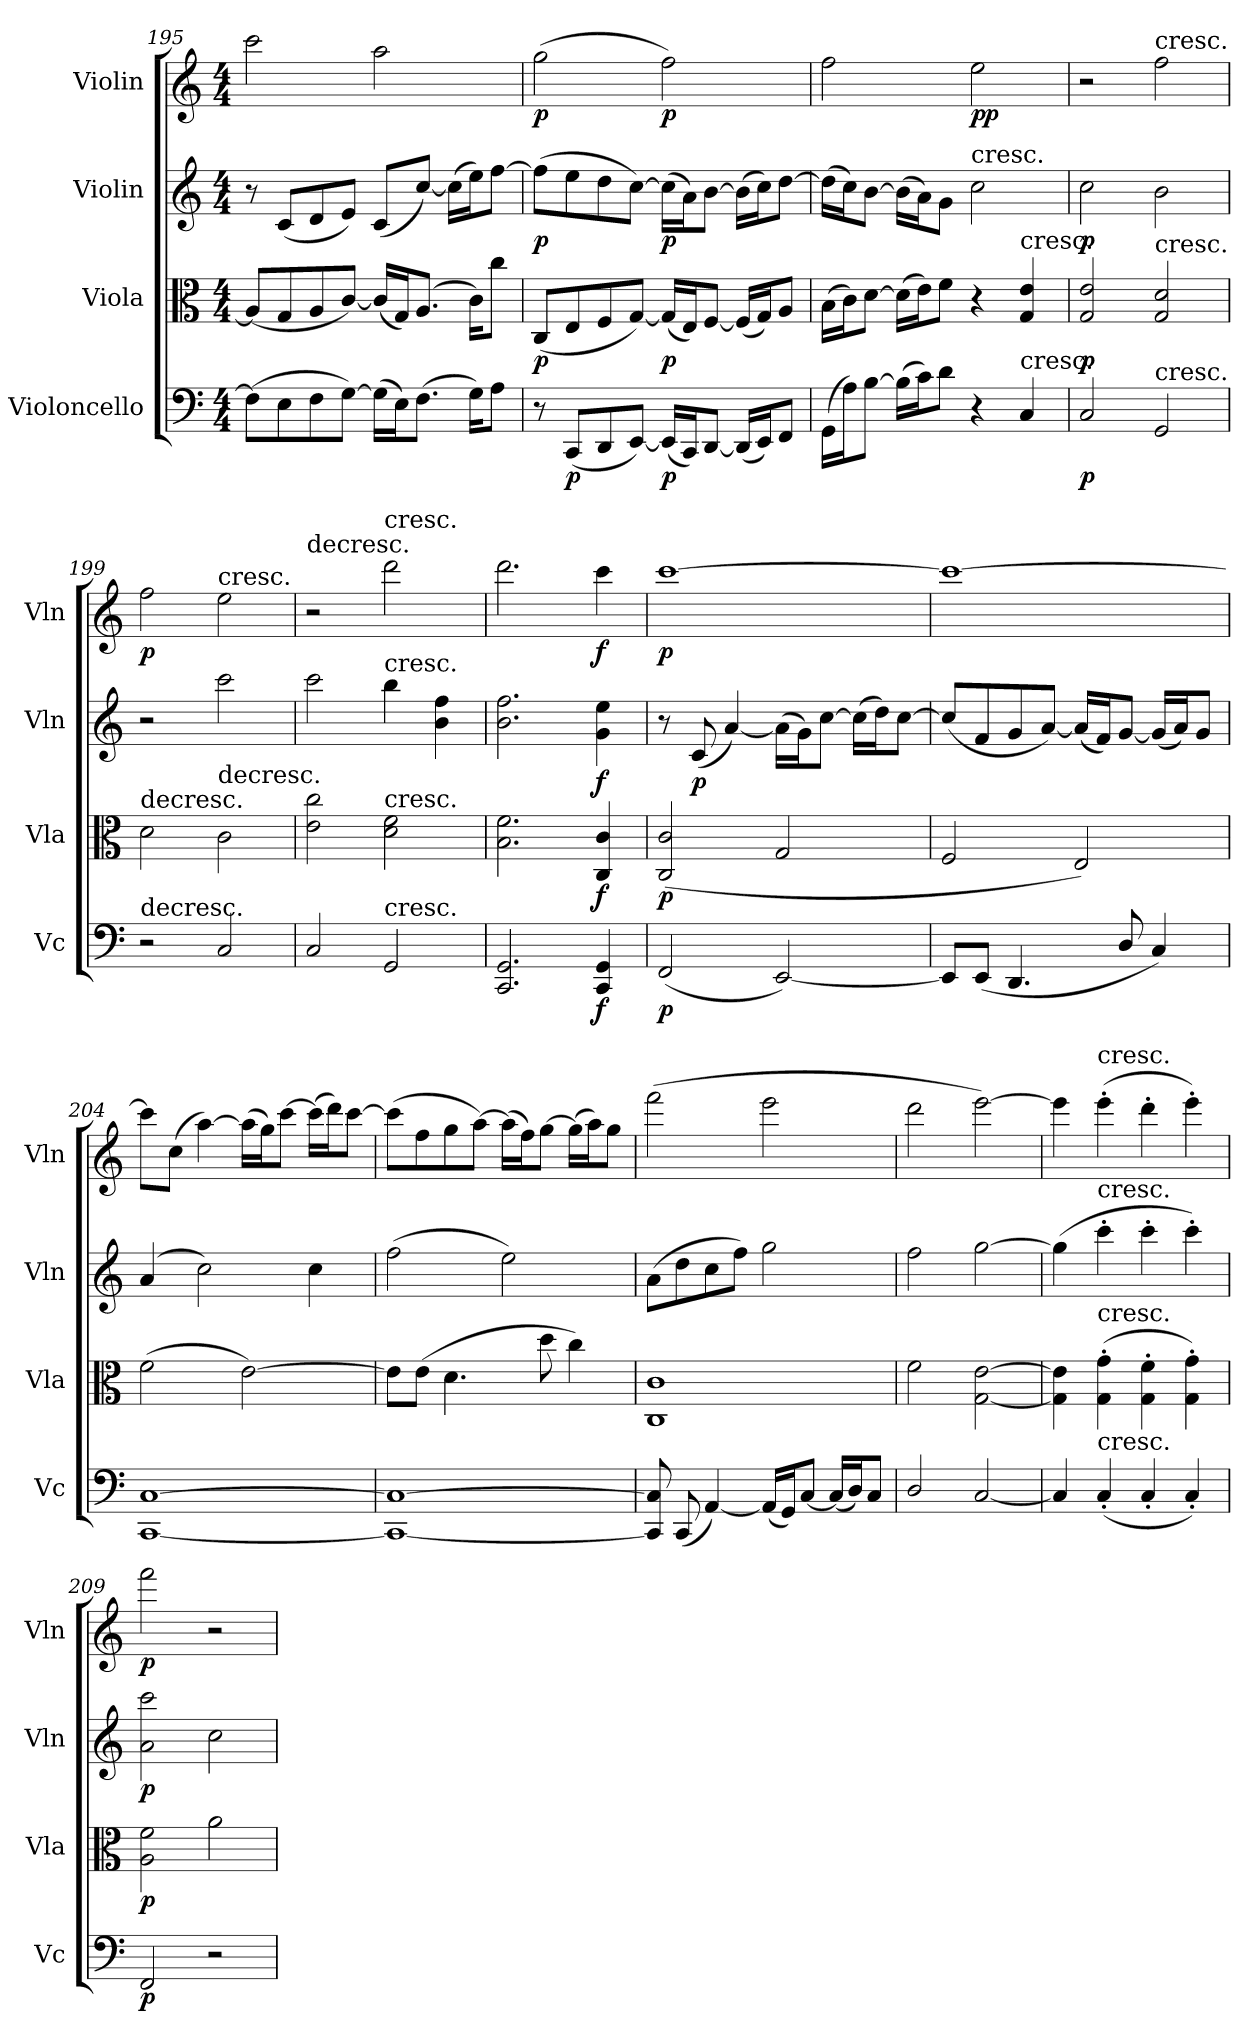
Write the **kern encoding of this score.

**kern	**dynam	**kern	**dynam	**kern	**dynam	**kern	**dynam
*part4	*part4	*part3	*part3	*part2	*part2	*part1	*part1
*staff4	*staff4	*staff3	*staff3	*staff2	*staff2	*staff1	*staff1
*I"Violoncello	*	*I"Viola	*	*I"Violin	*	*I"Violin	*
*I'Vc	*	*I'Vla	*	*I'Vln	*	*I'Vln	*
*clefF4	*	*clefC3	*	*clefG2	*	*clefG2	*
*k[]	*	*k[]	*	*k[]	*	*k[]	*
*M4/4	*	*M4/4	*	*M4/4	*	*M4/4	*
=195	=195	=195	=195	=195	=195	=195	=195
(8F\L]	.	(8A/L]	.	8r	.	2ccc\	.
8E\	.	8G/	.	(8c/L	.	.	.
8F\	.	8A/	.	8d/	.	.	.
[8G\J)	.	[8c/J)	.	8e/J)	.	.	.
(16G\LL]	.	(16c/LL]	.	(8c/L	.	2aa\	.
16E\J)	.	16G/J)	.	.	.	.	.
(8.F\J	.	(8.A/J	.	[8cc/J)	.	.	.
.	.	.	.	(16cc\LL]	.	.	.
16G\KL)	.	16c\KL)	.	16ee\J)	.	.	.
8A\J	.	8cc\J	.	[8ff\J	.	.	.
=196	=196	=196	=196	=196	=196	=196	=196
8r	.	(8C/L	p	(8ff\L]	p	(2gg\	p
(8CC/L	p	8E/	.	8ee\	.	.	.
8DD/	.	8F/	.	8dd\	.	.	.
[8EE/J)	.	[8G/J)	.	[8cc\J)	.	.	.
(16EE/LL]	p	(16G/LL]	p	(16cc\LL]	p	2ff\)	p
16CC/J)	.	16E/J)	.	16a\J)	.	.	.
[8DD/J	.	[8F/J	.	[8b\J	.	.	.
(16DD/LL]	.	(16F/LL]	.	(16b\LL]	.	.	.
16EE/J)	.	16G/J)	.	16cc\J)	.	.	.
8FF/J	.	8A/J	.	[8dd\J	.	.	.
=197	=197	=197	=197	=197	=197	=197	=197
(16GG\LL	.	(16B\LL	.	(16dd\LL]	.	2ff\	.
16A\J)	.	16c\J)	.	16cc\J)	.	.	.
[8B\J	.	[8d\J	.	[8b\J	.	.	.
(16B\LL]	.	(16d\LL]	.	(16b\LL]	.	.	.
16c\J)	.	16e\J)	.	16a\J)	.	.	.
8d\J	.	8f\J	.	8g\J	.	.	.
!	!	!	!	!LO:TX:t=cresc.	!	!	!
4r	.	4r	.	2cc\	.	2ee\	pp
!	!	!LO:TX:t=cresc.	!	!	!	!	!
!LO:TX:t=cresc.	!	!	!	!	!	!	!
4C/	.	4G/ 4e/	.	.	.	.	.
=198	=198	=198	=198	=198	=198	=198	=198
2C/	p	2G/ 2e/	p	2cc\	p	2r	.
!	!	!	!	!	!	!LO:TX:t=cresc.	!
!	!	!LO:TX:t=cresc.	!	!	!	!	!
!LO:TX:t=cresc.	!	!	!	!	!	!	!
2GG/	.	2G/ 2d/	.	2b\	.	2ff\	.
=199	=199	=199	=199	=199	=199	=199	=199
!	!	!LO:TX:t=decresc.	!	!	!	!	!
!LO:TX:t=decresc.	!	!	!	!	!	!	!
2r	.	2d\	.	2r	.	2ff\	p
!	!	!	!	!	!	!LO:TX:t=cresc.	!
!	!	!LO:TX:t=decresc.	!	!	!	!	!
2C/	.	2c\	.	2ccc\	.	2ee\	.
=200	=200	=200	=200	=200	=200	=200	=200
!	!	!	!	!	!	!LO:TX:t=decresc.	!
2C/	.	2e\ 2cc\	.	2ccc\	.	2r	.
!	!	!	!	!	!	!LO:TX:t=cresc.	!
!	!	!	!	!LO:TX:t=cresc.	!	!	!
!	!	!LO:TX:t=cresc.	!	!	!	!	!
!LO:TX:t=cresc.	!	!	!	!	!	!	!
2GG/	.	2d\ 2f\	.	4bb\	.	2ddd\	.
.	.	.	.	4b\ 4ff\	.	.	.
=201	=201	=201	=201	=201	=201	=201	=201
2.CC/ 2.GG/	.	2.B\ 2.f\	.	2.b\ 2.ff\	.	2.ddd\	.
4CC/ 4GG/	f	4C/ 4c/	f	4g\ 4ee\	f	4ccc\	f
=202	=202	=202	=202	=202	=202	=202	=202
(2FF/	p	(2C/ 2c/	p	8r	.	[1ccc	p
.	.	.	.	(8c/	p	.	.
.	.	.	.	[4a/)	.	.	.
[2EE/)	.	2G/	.	(16a\LL]	.	.	.
.	.	.	.	16g\J)	.	.	.
.	.	.	.	[8cc\J	.	.	.
.	.	.	.	(16cc\LL]	.	.	.
.	.	.	.	16dd\J)	.	.	.
.	.	.	.	[8cc\J	.	.	.
=203	=203	=203	=203	=203	=203	=203	=203
8EE/L]	.	2F/	.	(8cc/L]	.	1ccc_	.
(8EE/J	.	.	.	8f/	.	.	.
4.DD/	.	.	.	8g/	.	.	.
.	.	.	.	[8a/J)	.	.	.
.	.	2E/)	.	(16a/LL]	.	.	.
.	.	.	.	16f/J)	.	.	.
8D/	.	.	.	[8g/J	.	.	.
4C/)	.	.	.	(16g/LL]	.	.	.
.	.	.	.	16a/J)	.	.	.
.	.	.	.	8g/J	.	.	.
=204	=204	=204	=204	=204	=204	=204	=204
[1CC [1C	.	(2f\	.	(4a/	.	8ccc\L]	.
.	.	.	.	.	.	(8cc\J	.
.	.	.	.	2cc\)	.	[4aa\)	.
.	.	[2e\)	.	.	.	(16aa\LL]	.
.	.	.	.	.	.	16gg\J)	.
.	.	.	.	.	.	[8ccc\J	.
.	.	.	.	4cc\	.	(16ccc\LL]	.
.	.	.	.	.	.	16ddd\J)	.
.	.	.	.	.	.	[8ccc\J	.
=205	=205	=205	=205	=205	=205	=205	=205
1CC_ 1C_	.	8e\L]	.	(2ff\	.	(8ccc\L]	.
.	.	(8e\J	.	.	.	8ff\	.
.	.	4.d\	.	.	.	8gg\	.
.	.	.	.	.	.	[8aa\J)	.
.	.	.	.	2ee\)	.	(16aa\LL]	.
.	.	.	.	.	.	16ff\J)	.
.	.	8dd\	.	.	.	[8gg\J	.
.	.	4cc\)	.	.	.	(16gg\LL]	.
.	.	.	.	.	.	16aa\J)	.
.	.	.	.	.	.	8gg\J	.
=206	=206	=206	=206	=206	=206	=206	=206
8CC]/ 8C]/	.	1C 1c	.	(8a\L	.	(2fff\	.
(8CC/	.	.	.	8dd\	.	.	.
[4AA/)	.	.	.	8cc\	.	.	.
.	.	.	.	8ff\J)	.	.	.
(16AA/LL]	.	.	.	2gg\	.	2eee\	.
16GG/J)	.	.	.	.	.	.	.
[8C/J	.	.	.	.	.	.	.
(16C/LL]	.	.	.	.	.	.	.
16D/J)	.	.	.	.	.	.	.
8C/J	.	.	.	.	.	.	.
=207	=207	=207	=207	=207	=207	=207	=207
2D/	.	2f\	.	2ff\	.	2ddd\	.
[2C/	.	[2G\ [2e\	.	[2gg\	.	[2eee\)	.
=208	=208	=208	=208	=208	=208	=208	=208
4C/]	.	4G]\ 4e]\	.	(4gg\]	.	4eee\]	.
!	!	!	!	!	!	!LO:TX:t=cresc.	!
!	!	!	!	!LO:TX:t=cresc.	!	!	!
!	!	!LO:TX:t=cresc.	!	!	!	!	!
!LO:TX:t=cresc.	!	!	!	!	!	!	!
(4C'/	.	(4G'\ 4g'\	.	4ccc'\	.	(4eee'\	.
4C'/	.	4G'\ 4f'\	.	4ccc'\	.	4ddd'\	.
4C'/)	.	4G'\ 4g'\)	.	4ccc'\)	.	4eee'\)	.
=209	=209	=209	=209	=209	=209	=209	=209
2FF/	p	2A\ 2f\	p	2a\ 2ccc\	p	2fff\	p
2r	.	2a\	.	2cc\	.	2r	.
=	=	=	=	=	=	=	=
*-	*-	*-	*-	*-	*-	*-	*-
